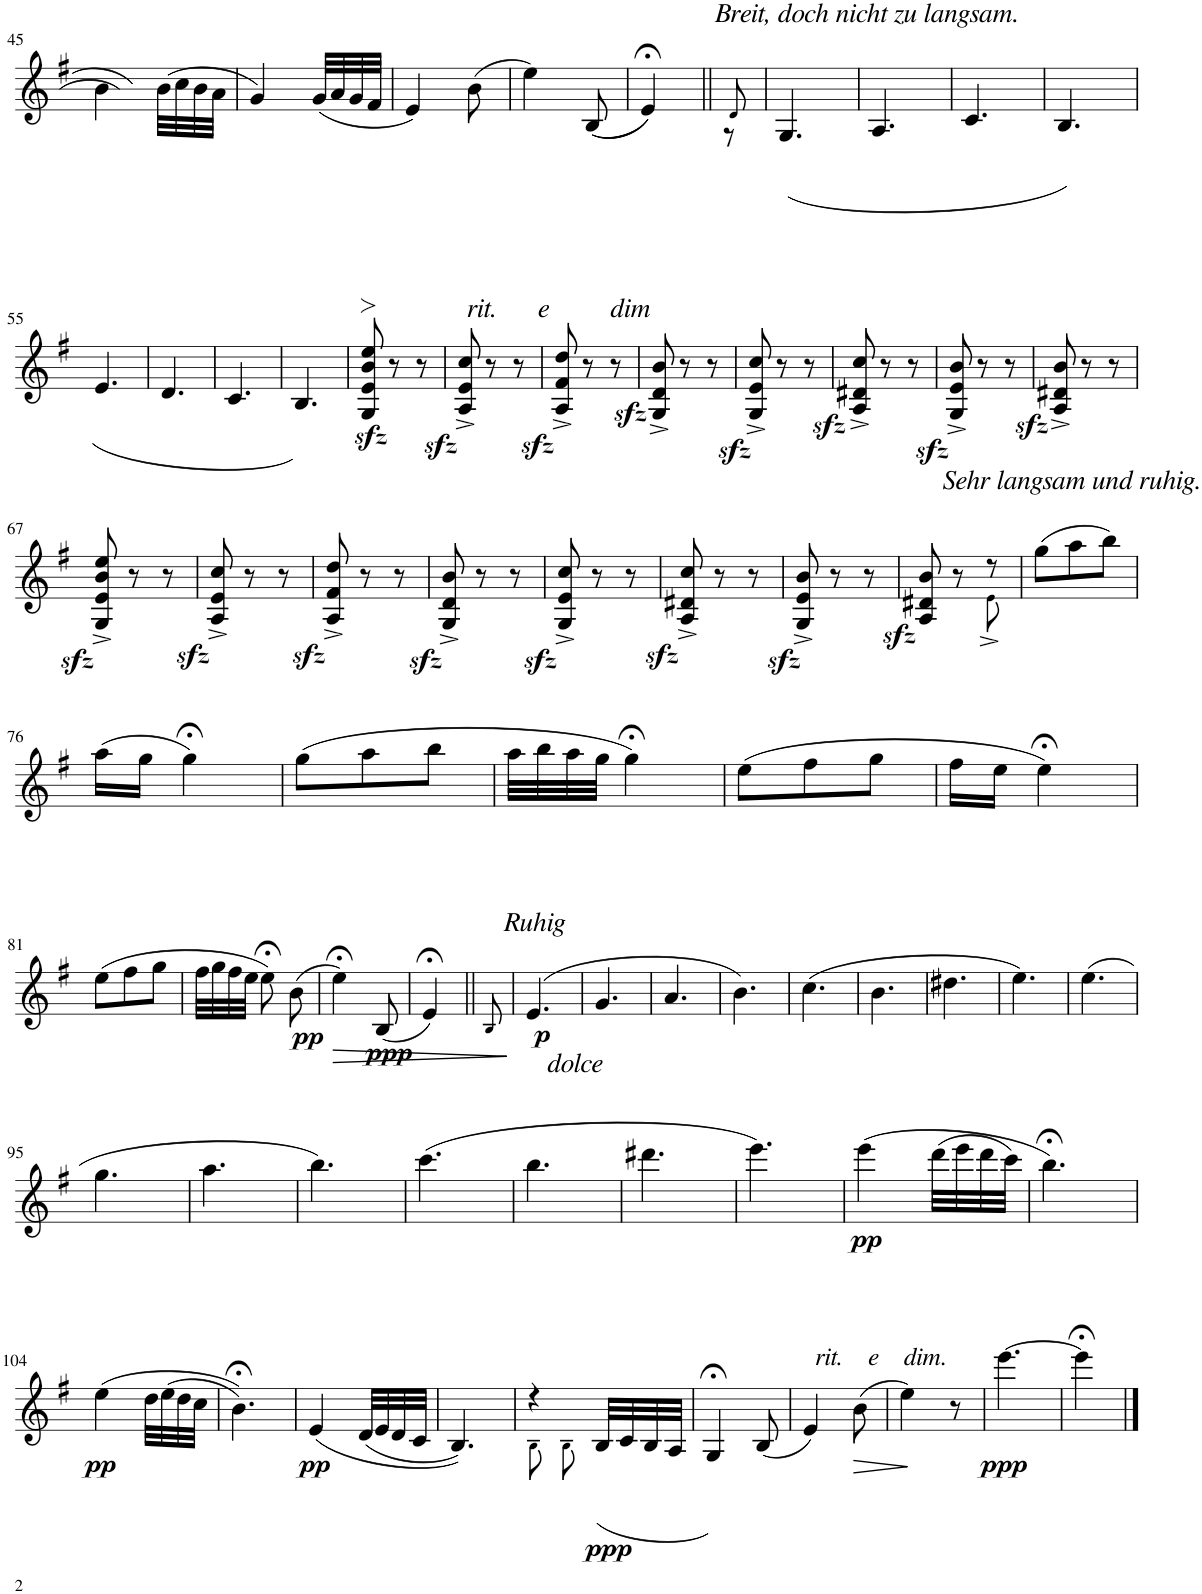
**kern	**dynam
*part1	*part1
*staff1	*staff1
*I"פֿידל	*
!!LO:PB:g=z
*clefG2	*
*k[f#]	*
*M3/8	*
=45	=45
((4b\	.
(32b\LLL))	.
32cc\	.
32b\	.
32a\JJJ	.
=46	=46
4g/)	.
(32g/LLL	.
32a/	.
32g/	.
32f#/JJJ	.
=47	=47
4e/)	.
!LO:TX:b:i:t=rit.      e         dim	!
(8b\	.
=48	=48
4ee\)	.
((8B/	.
=49	=49
4e;</))	.
=50||	=50||
*^	*
8d!/	8r	.
=51	=51	=51
!LO:TX:a:i:t=Breit, doch nicht zu langsam.	!	!
*v	*v	*
(4.G/	.
=52	=52
4.A/	.
=53	=53
4.c/	.
=54	=54
4.B/)	.
!!LO:LB:g=z
=55	=55
(4.e/	.
=56	=56
4.d/	.
=57	=57
4.c/	.
=58	=58
4.B/)	.
=59	=59
8G/zz<> 8e/zz<> 8b/zz<> 8ee/zz<>	.
8r	.
8r	.
=60	=60
8A/zz<^ 8e/zz<^ 8cc/zz<^	.
8r	.
8r	.
=61	=61
8A/zz<^ 8f#/zz<^ 8dd/zz<^	.
8r	.
8r	.
=62	=62
8G/zz<^ 8d/zz<^ 8b/zz<^	.
8r	.
8r	.
=63	=63
8G/zz<^ 8e/zz<^ 8cc/zz<^	.
8r	.
8r	.
=64	=64
8A/zz<^ 8d#X/zz<^ 8cc/zz<^	.
8r	.
8r	.
=65	=65
8G/zz<^ 8e/zz<^ 8b/zz<^	.
8r	.
8r	.
=66	=66
8A/zz<^ 8d#X/zz<^ 8b/zz<^	.
8r	.
8r	.
!!LO:LB:g=z
=67	=67
8G/zz<^ 8e/zz<^ 8b/zz<^ 8ee/zz<^	.
8r	.
8r	.
=68	=68
8A/zz<^ 8e/zz<^ 8cc/zz<^	.
8r	.
8r	.
=69	=69
8A/zz<^ 8f#/zz<^ 8dd/zz<^	.
8r	.
8r	.
=70	=70
8G/zz<^ 8d/zz<^ 8b/zz<^	.
8r	.
8r	.
=71	=71
8G/zz<^ 8e/zz<^ 8cc/zz<^	.
8r	.
8r	.
=72	=72
8A/zz<^ 8d#X/zz<^ 8cc/zz<^	.
8r	.
8r	.
=73	=73
8G/zz<^ 8e/zz<^ 8b/zz<^	.
8r	.
8r	.
=74	=74
*^	*
!	!	!LO:DY:b
8A/ 8d#X/ 8b/	4ryy	sfz
8r	.	.
8r	8e^!\	.
=75	=75	=75
!LO:TX:a:i:t=Sehr langsam und ruhig.	!	!
*v	*v	*
(8gg\L	.
8aa\	.
8bb\J)	.
!!LO:LB:g=z
=76	=76
(16aa\LL	.
16gg\JJ	.
4gg;<\)	.
=77	=77
(8gg\L	.
8aa\	.
8bb\J	.
=78	=78
32aa\LLL	.
32bb\	.
32aa\	.
32gg\JJJ	.
4gg;<\)	.
=79	=79
(8ee\L	.
8ff#\	.
8gg\J	.
=80	=80
16ff#\LL	.
16ee\JJ	.
4ee;<\)	.
!!LO:LB:g=z
=81	=81
(8ee\L	.
8ff#\	.
8gg\J	.
=82	=82
32ff#\LLL	.
32gg\	.
32ff#\	.
32ee\JJJ	.
8ee;<\)	.
!	!LO:DY:b
(8b\	pp
=83	=83
!	!LO:HP:b
4ee;<\)	>
!	!LO:DY:b
(8B/	ppp
.	]
=84	=84
4e;</)	.
=85||	=85||
8B!/	.
=86	=86
!LO:TX:a:i:t=Ruhig	!
!	!LO:DY:b
(4.e/	p
=87	=87
!LO:TX:b:i:t=dolce	!
4.g/	.
=88	=88
4.a/	.
=89	=89
4.b\)	.
=90	=90
(4.cc\	.
=91	=91
4.b\	.
=92	=92
4.dd#X\	.
=93	=93
4.ee\)	.
=94	=94
(4.ee\	.
!!LO:LB:g=z
=95	=95
4.gg\	.
=96	=96
4.aa\	.
=97	=97
4.bb\)	.
=98	=98
(4.ccc\	.
=99	=99
4.bb\	.
=100	=100
4.ddd#X\	.
=101	=101
4.eee\)	.
=102	=102
!LO:TX:b:i:t=rit.    e    dim.	!
!	!LO:DY:b
(4eee\	pp
(32ddd\LLL	.
32eee\	.
32ddd\	.
32ccc\JJJ)	.
=103	=103
4.bb;<\)	.
!!LO:LB:g=z
=104	=104
!	!LO:DY:b
(4ee\	pp
32dd\LLL	.
(32ee\	.
32dd\	.
32cc\JJJ	.
=105	=105
4.b;<\))	.
=106	=106
!	!LO:DY:b
(4e/	pp
(32d/LLL	.
32e/	.
32d/	.
32c/JJJ	.
=107	=107
4.B/))	.
=108	=108
*^	*
4r	8B!\	.
.	8B!\	.
!	!	!LO:DY:b
(32B/LLL	8ryy	ppp
32c/	.	.
32B/	.	.
32A/JJJ	.	.
*v	*v	*
=109	=109
4G;</)	.
(8B/	.
=110	=110
4e/)	.
!	!LO:HP:b
(8b\	>
.	]
=111	=111
4ee\)	.
8r	.
=112	=112
!	!LO:DY:b
[4.eee\	ppp
=113	=113
4eee;<\]	.
==	==
*-	*-
